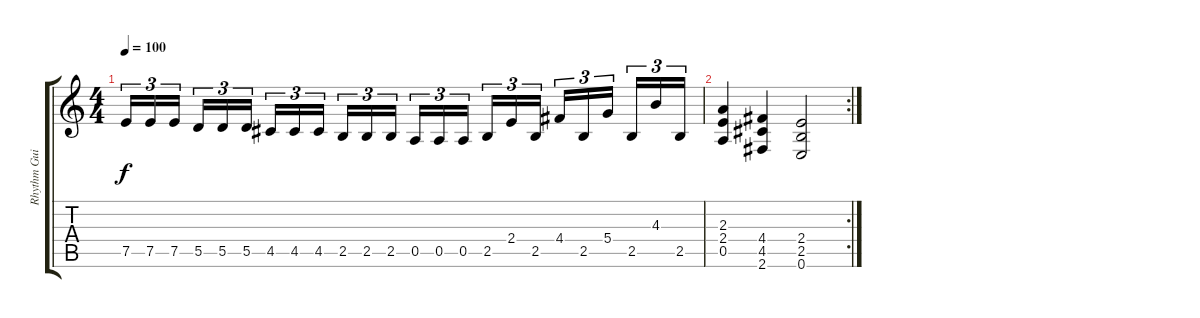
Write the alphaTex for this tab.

\track ("Rhythm Guitar" "Rhythm Gui") {instrument distortionguitar}
\staff {score tabs}
\tuning (E4 B3 G3 D3 A2 E2) {hide}
\ts (4 4)
\tempo 100
\clef g2
\ks c
7.5.16{tu (3 2) dy f} 7.5.16{tu (3 2)} 7.5.16{tu (3 2)} 5.5.16{tu (3 2)} 5.5.16{tu (3 2)} 5.5.16{tu (3 2)} 4.5.16{tu (3 2)} 4.5.16{tu (3 2)} 4.5.16{tu (3 2)} 2.5.16{tu (3 2)} 2.5.16{tu (3 2)} 2.5.16{tu (3 2)} 0.5.16{tu (3 2)} 0.5.16{tu (3 2)} 0.5.16{tu (3 2)} 2.5.16{tu (3 2)} 2.4.16{tu (3 2)} 2.5.16{tu (3 2)} 4.4.16{tu (3 2)} 2.5.16{tu (3 2)} 5.4.16{tu (3 2)} 2.5.16{tu (3 2)} 4.3.16{tu (3 2)} 2.5.16{tu (3 2)} |
\rc 2
(2.3 2.4 0.5).4{volume 13} (4.4 4.5 2.6).4 (2.4 2.5 0.6).2
